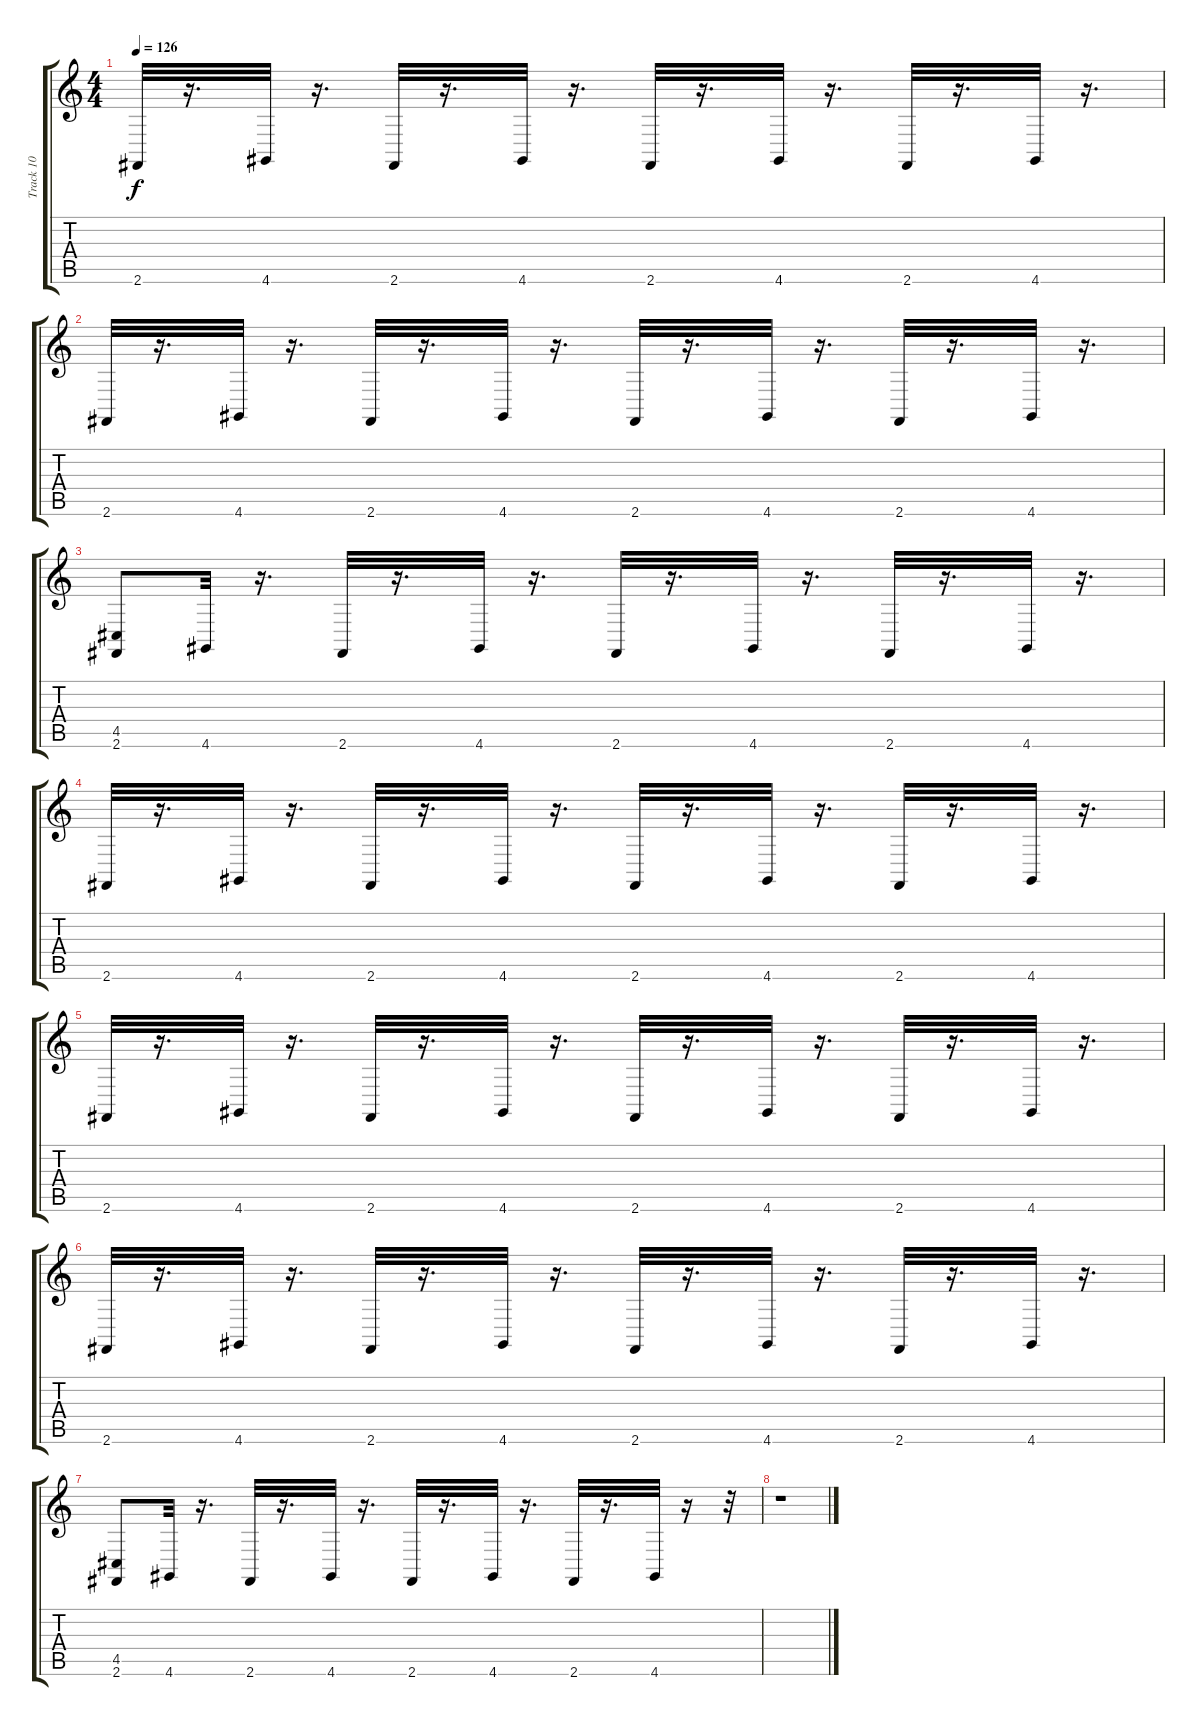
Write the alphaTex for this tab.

\track ("Track 10" "Track 10") {instrument brightacousticpiano}
\staff {score tabs}
\tuning (E4 B3 G3 D3 A2 E2) {hide}
\ts (4 4)
\tempo 126
\clef g2
\ks c
2.6.32{dy f} r.16{d} 4.6.32 r.16{d} 2.6.32 r.16{d} 4.6.32 r.16{d} 2.6.32 r.16{d} 4.6.32 r.16{d} 2.6.32 r.16{d} 4.6.32 r.16{d} |
2.6.32 r.16{d} 4.6.32 r.16{d} 2.6.32 r.16{d} 4.6.32 r.16{d} 2.6.32 r.16{d} 4.6.32 r.16{d} 2.6.32 r.16{d} 4.6.32 r.16{d} |
(4.5 2.6).8 4.6.32 r.16{d} 2.6.32 r.16{d} 4.6.32 r.16{d} 2.6.32 r.16{d} 4.6.32 r.16{d} 2.6.32 r.16{d} 4.6.32 r.16{d} |
2.6.32 r.16{d} 4.6.32 r.16{d} 2.6.32 r.16{d} 4.6.32 r.16{d} 2.6.32 r.16{d} 4.6.32 r.16{d} 2.6.32 r.16{d} 4.6.32 r.16{d} |
2.6.32 r.16{d} 4.6.32 r.16{d} 2.6.32 r.16{d} 4.6.32 r.16{d} 2.6.32 r.16{d} 4.6.32 r.16{d} 2.6.32 r.16{d} 4.6.32 r.16{d} |
2.6.32 r.16{d} 4.6.32 r.16{d} 2.6.32 r.16{d} 4.6.32 r.16{d} 2.6.32 r.16{d} 4.6.32 r.16{d} 2.6.32 r.16{d} 4.6.32 r.16{d} |
(4.5 2.6).8 4.6.32 r.16{d} 2.6.32 r.16{d} 4.6.32 r.16{d} 2.6.32 r.16{d} 4.6.32 r.16{d} 2.6.32 r.16{d} 4.6.32 r.16 r.32 |
r.1
